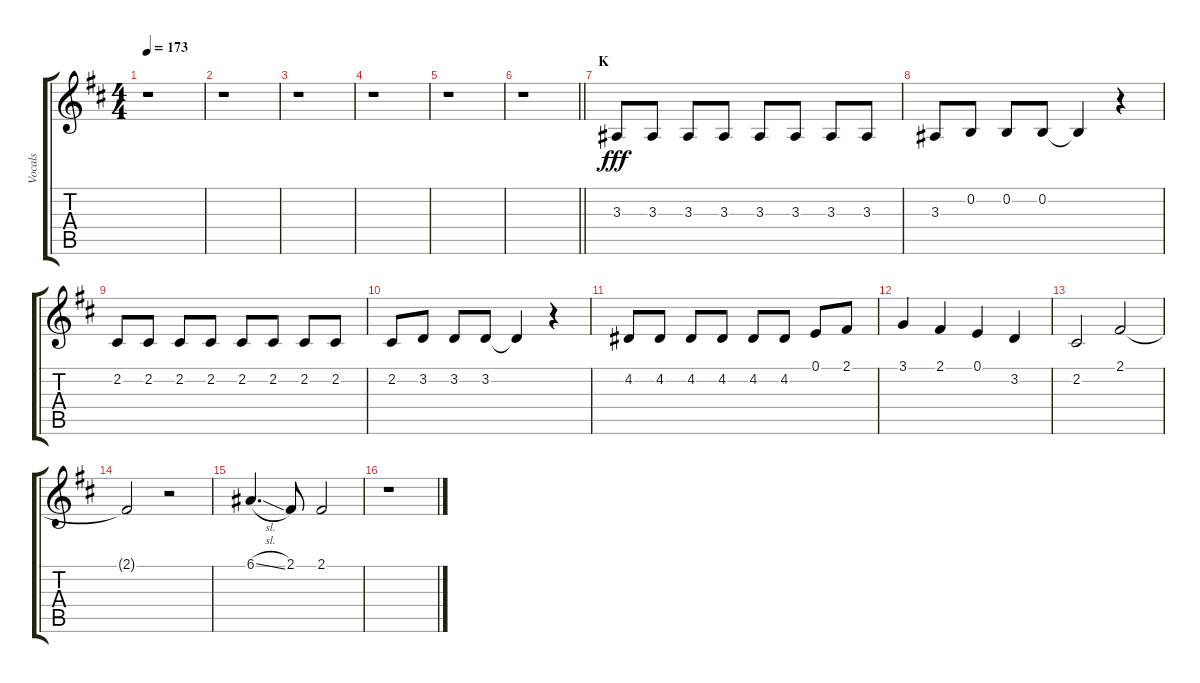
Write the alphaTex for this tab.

\track ("Vocals" "Vocals") {instrument voiceoohs}
\staff {score tabs}
\tuning (E4 B3 G3 D3 A2 E2) {hide}
\ts (4 4)
\tempo 173
\clef g2
\ks d
r.1{dy fff} |
r.1 |
r.1 |
r.1 |
r.1 |
\barLineRight lightlight
r.1 |
\section ("" "K")
3.3.8 3.3.8 3.3.8 3.3.8 3.3.8 3.3.8 3.3.8 3.3.8 |
3.3.8 0.2.8 0.2.8 0.2.8 0.2{t}.4 r.4 |
2.2.8 2.2.8 2.2.8 2.2.8 2.2.8 2.2.8 2.2.8 2.2.8 |
2.2.8 3.2.8 3.2.8 3.2.8 3.2{t}.4 r.4 |
4.2.8 4.2.8 4.2.8 4.2.8 4.2.8 4.2.8 0.1.8 2.1.8 |
3.1.4 2.1.4 0.1.4 3.2.4 |
2.2.2 2.1.2 |
2.1{t}.2 r.2 |
6.1{sl}.4{d} 2.1.8 2.1.2 |
r.1
